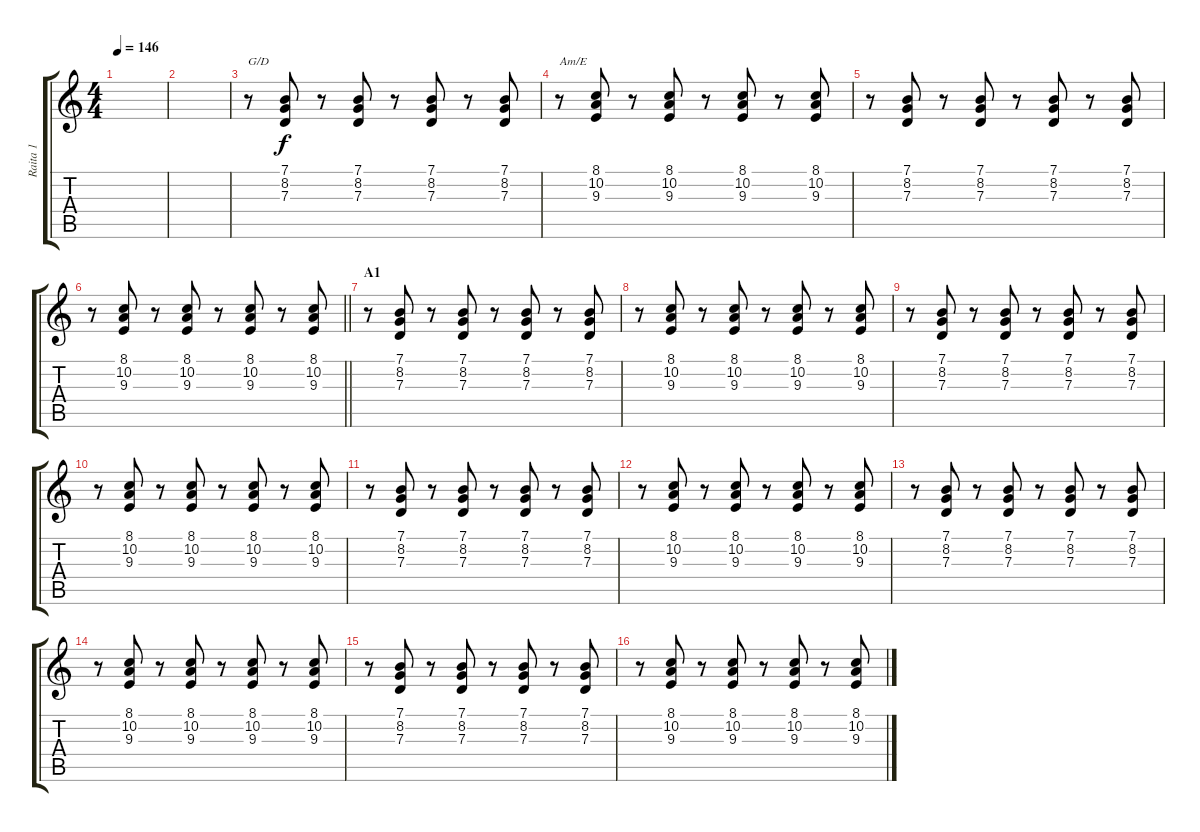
\track ("Raita 1" "Raita 1") {instrument rockorgan}
\staff {score tabs}
\tuning (E4 B3 G3 D3 A2 E2) {hide}
\ts (4 4)
\tempo 146
\clef g2
\ks c
|
|
r.8{txt "G/D"} (7.1 8.2 7.3).8 r.8 (7.1 8.2 7.3).8 r.8 (7.1 8.2 7.3).8 r.8 (7.1 8.2 7.3).8 |
r.8{txt "Am/E"} (8.1 10.2 9.3).8 r.8 (8.1 10.2 9.3).8 r.8 (8.1 10.2 9.3).8 r.8 (8.1 10.2 9.3).8 |
r.8 (7.1 8.2 7.3).8 r.8 (7.1 8.2 7.3).8 r.8 (7.1 8.2 7.3).8 r.8 (7.1 8.2 7.3).8 |
\barLineRight lightlight
r.8 (8.1 10.2 9.3).8 r.8 (8.1 10.2 9.3).8 r.8 (8.1 10.2 9.3).8 r.8 (8.1 10.2 9.3).8 |
\section ("" "A1")
r.8 (7.1 8.2 7.3).8 r.8 (7.1 8.2 7.3).8 r.8 (7.1 8.2 7.3).8 r.8 (7.1 8.2 7.3).8 |
r.8 (8.1 10.2 9.3).8 r.8 (8.1 10.2 9.3).8 r.8 (8.1 10.2 9.3).8 r.8 (8.1 10.2 9.3).8 |
r.8 (7.1 8.2 7.3).8 r.8 (7.1 8.2 7.3).8 r.8 (7.1 8.2 7.3).8 r.8 (7.1 8.2 7.3).8 |
r.8 (8.1 10.2 9.3).8 r.8 (8.1 10.2 9.3).8 r.8 (8.1 10.2 9.3).8 r.8 (8.1 10.2 9.3).8 |
r.8 (7.1 8.2 7.3).8 r.8 (7.1 8.2 7.3).8 r.8 (7.1 8.2 7.3).8 r.8 (7.1 8.2 7.3).8 |
r.8 (8.1 10.2 9.3).8 r.8 (8.1 10.2 9.3).8 r.8 (8.1 10.2 9.3).8 r.8 (8.1 10.2 9.3).8 |
r.8 (7.1 8.2 7.3).8 r.8 (7.1 8.2 7.3).8 r.8 (7.1 8.2 7.3).8 r.8 (7.1 8.2 7.3).8 |
r.8 (8.1 10.2 9.3).8 r.8 (8.1 10.2 9.3).8 r.8 (8.1 10.2 9.3).8 r.8 (8.1 10.2 9.3).8 |
r.8 (7.1 8.2 7.3).8 r.8 (7.1 8.2 7.3).8 r.8 (7.1 8.2 7.3).8 r.8 (7.1 8.2 7.3).8 |
r.8 (8.1 10.2 9.3).8 r.8 (8.1 10.2 9.3).8 r.8 (8.1 10.2 9.3).8 r.8 (8.1 10.2 9.3).8
